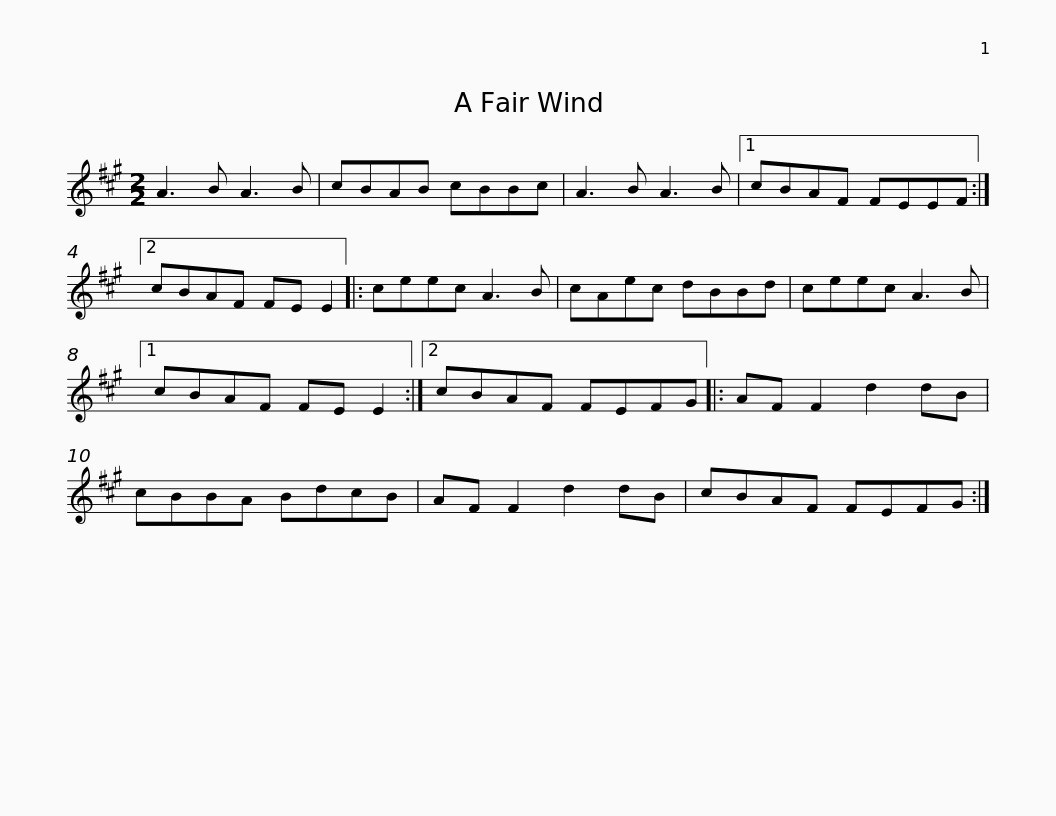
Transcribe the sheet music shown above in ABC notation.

X:1
L:1/8
M:2/2
I:linebreak $
K:A
V:1 treble
V:1
 A3 B A3 B | cBAB cBBc | A3 B A3 B |1 cBAF FEEF :|2 cBAF FE E2 |: %5
 ceec A3 B |$ cAec dBBd | ceec A3 B |1 cBAF FE E2 :|2 cBAF FEFG |: %10
 AF F2 d2 dB | cBBA BdcB |$ AF F2 d2 dB | cBAF FEFG :| %14
